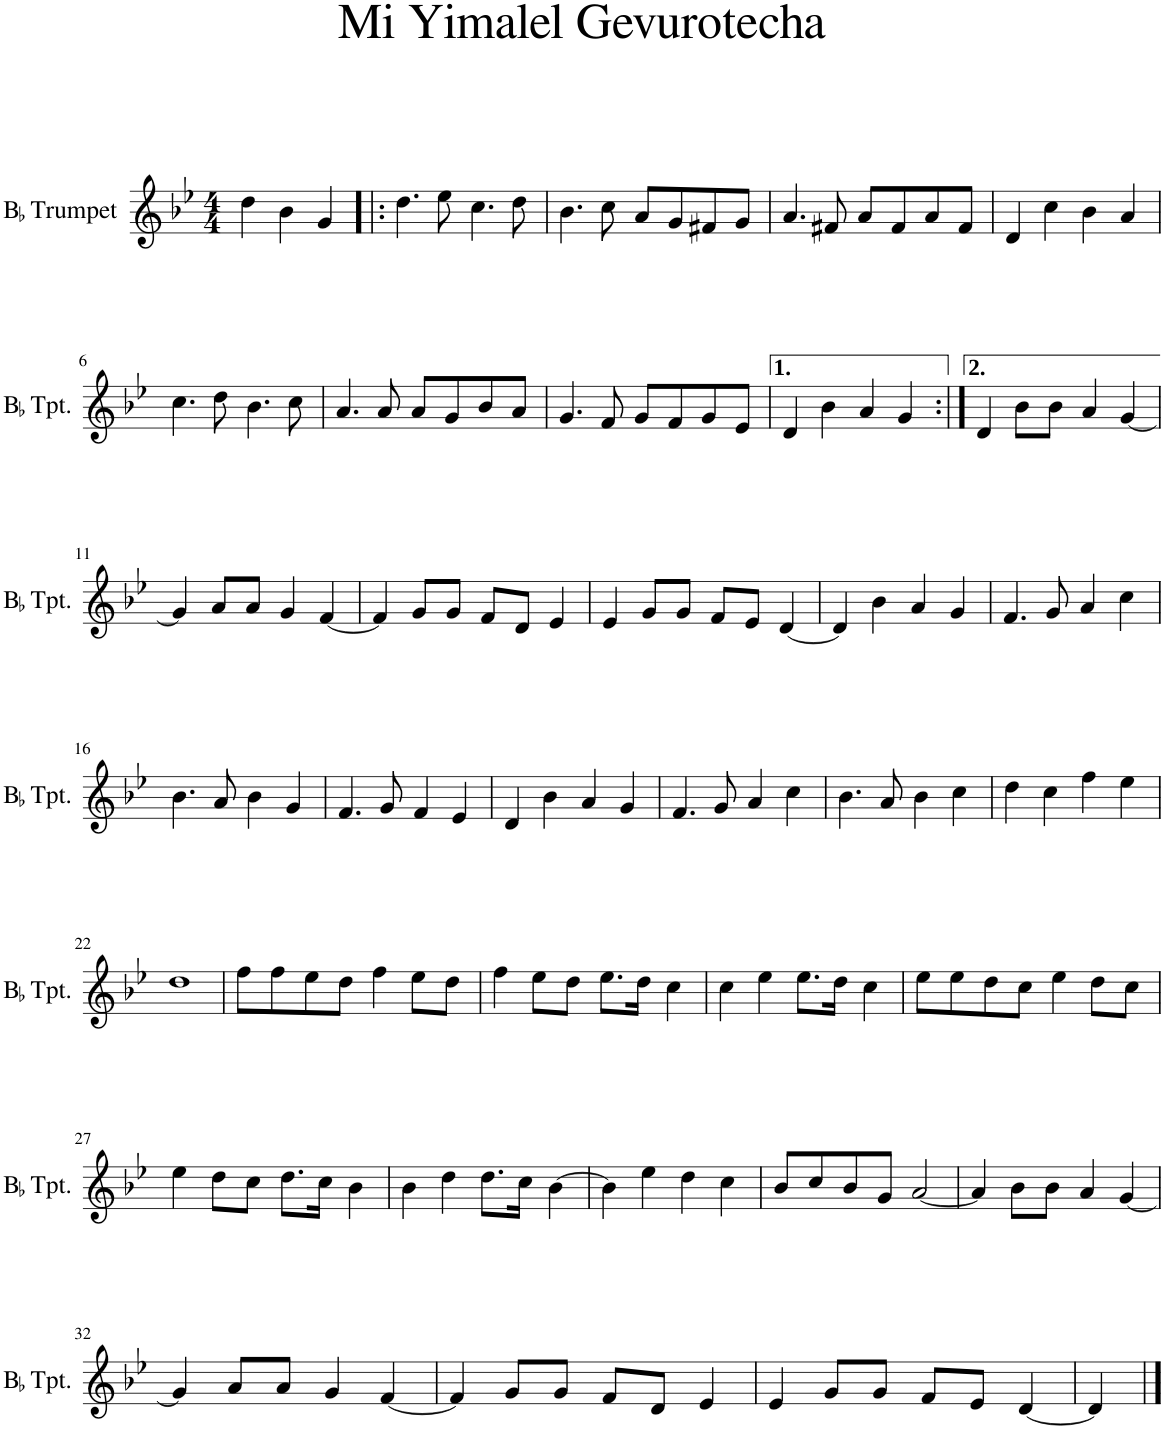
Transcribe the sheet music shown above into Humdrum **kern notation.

**kern
*part1
*staff1
*I"BaccidentalFlat Trumpet
*I'BaccidentalFlat Tpt.
*clefG2
*Trd1c2
*k[b-e-]
*M4/4
=1
4dd\
4b-\
4g/
=2!|:
4.dd\
8ee-\
4.cc\
8dd\
=3
4.b-\
8cc\
8a/L
8g/
8f#X/
8g/J
=4
4.a/
8f#X/
8a/L
8f#/
8a/
8f#/J
=5
4d/
4cc\
4b-\
4a/
!!LO:LB:g=z
=6
4.cc\
8dd\
4.b-\
8cc\
=7
4.a/
8a/
8a/L
8g/
8b-/
8a/J
=8
4.g/
8f/
8g/L
8f/
8g/
8e-/J
=9
4d/
4b-\
4a/
4g/
=10:|!
4d/
8b-\L
8b-\J
4a/
[4g/
!!LO:LB:g=z
=11
4g/]
8a/L
8a/J
4g/
[4f/
=12
4f/]
8g/L
8g/J
8f/L
8d/J
4e-/
=13
4e-/
8g/L
8g/J
8f/L
8e-/J
[4d/
=14
4d/]
4b-\
4a/
4g/
=15
4.f/
8g/
4a/
4cc\
!!LO:LB:g=z
=16
4.b-\
8a/
4b-\
4g/
=17
4.f/
8g/
4f/
4e-/
=18
4d/
4b-\
4a/
4g/
=19
4.f/
8g/
4a/
4cc\
=20
4.b-\
8a/
4b-\
4cc\
=21
4dd\
4cc\
4ff\
4ee-\
!!LO:LB:g=z
=22
1dd
=23
8ff\L
8ff\
8ee-\
8dd\J
4ff\
8ee-\L
8dd\J
=24
4ff\
8ee-\L
8dd\J
8.ee-\L
16dd\Jk
4cc\
=25
4cc\
4ee-\
8.ee-\L
16dd\Jk
4cc\
=26
8ee-\L
8ee-\
8dd\
8cc\J
4ee-\
8dd\L
8cc\J
!!LO:LB:g=z
=27
4ee-\
8dd\L
8cc\J
8.dd\L
16cc\Jk
4b-\
=28
4b-\
4dd\
8.dd\L
16cc\Jk
[4b-\
=29
4b-\]
4ee-\
4dd\
4cc\
=30
8b-/L
8cc/
8b-/
8g/J
[2a/
=31
4a/]
8b-\L
8b-\J
4a/
[4g/
!!LO:LB:g=z
=32
4g/]
8a/L
8a/J
4g/
[4f/
=33
4f/]
8g/L
8g/J
8f/L
8d/J
4e-/
=34
4e-/
8g/L
8g/J
8f/L
8e-/J
[4d/
=35
4d/]
==
*-
